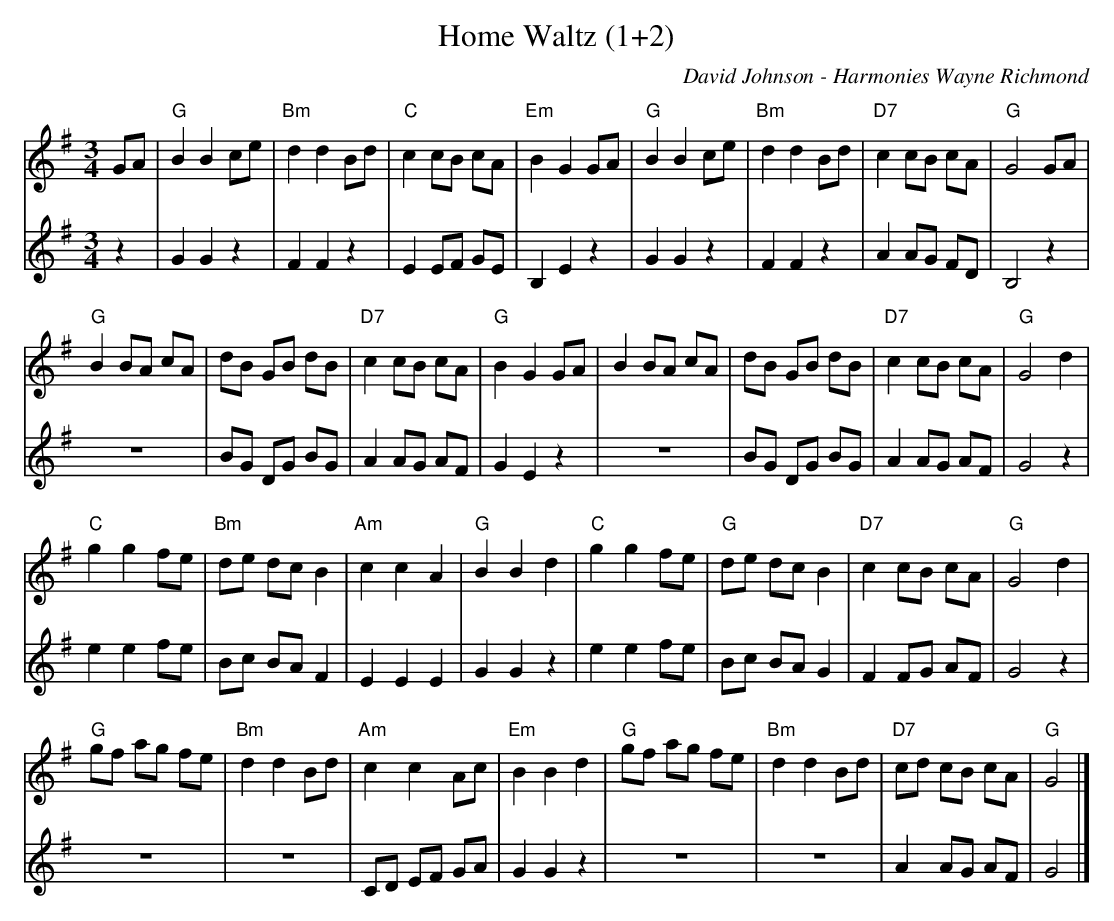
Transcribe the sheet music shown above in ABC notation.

X:1
T:Home Waltz (1+2)
Q:150
C:David Johnson - Harmonies Wayne Richmond
M:3/4
L:1/8
K:G
V:1
GA|"G"B2B2ce|"Bm"d2d2Bd|"C"c2cB cA|"Em"B2G2GA|"G"B2B2ce|"Bm"d2d2Bd|"D7"c2cB cA|"G"G4GA|
"G"B2BA cA|dB GB dB|"D7"c2cB cA|"G"B2G2GA|B2BA cA|dB GB dB|"D7"c2cB cA|"G"G4d2|
"C"g2g2fe|"Bm"de dcB2|"Am"c2c2A2|"G"B2B2d2|"C"g2g2fe|"G"de dcB2|"D7"c2cB cA|"G"G4d2|
"G"gf ag fe|"Bm"d2d2Bd|"Am"c2c2Ac|"Em"B2B2d2|"G"gf ag fe|"Bm"d2d2Bd|"D7"cd cB cA|"G"G4|]
V:2
z2|G2G2z2|F2F2z2|E2EF GE|B,2E2z2|G2G2z2|F2F2z2|A2AG FD|B,4z2|
z6|BG DG BG|A2AG AF|G2E2z2|z6|BG DG BG|A2AG AF|G4z2|
e2e2fe|Bc BA F2|E2E2E2|G2G2z2|e2e2fe|Bc BA G2|F2FG AF|G4z2|
z6|z6|CD EF GA|G2G2z2|z6|z6|A2AG AF|G4|]
